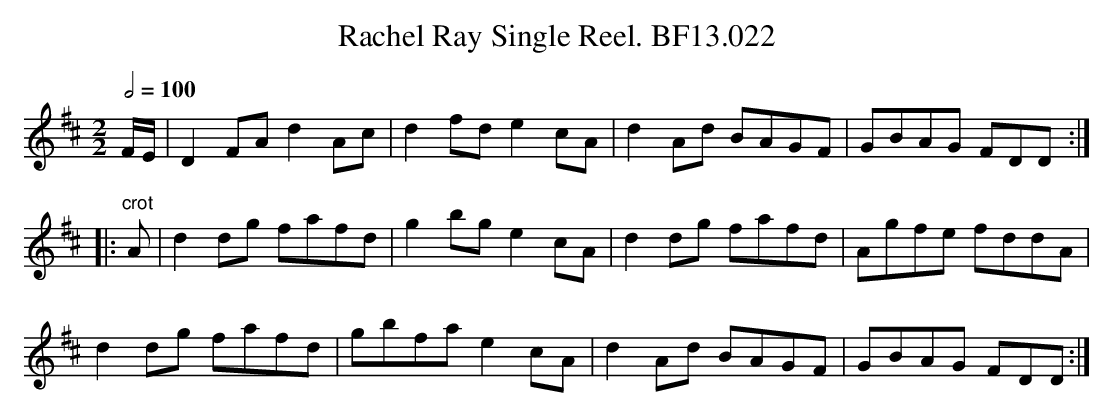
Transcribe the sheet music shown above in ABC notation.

X:1
T:Rachel Ray Single Reel. BF13.022
M:2/2
L:1/8
Q:1/2=100
K:D Major
F/2E/2|D2FAd2Ac|d2fde2cA|d2Ad BAGF|GBAG FDD:|
|:"^crot"A|d2dg fafd|g2bge2cA|d2dg fafd|Agfe fddA|
d2dg fafd|gbfa e2cA|d2Ad BAGF|GBAG FDD:|
